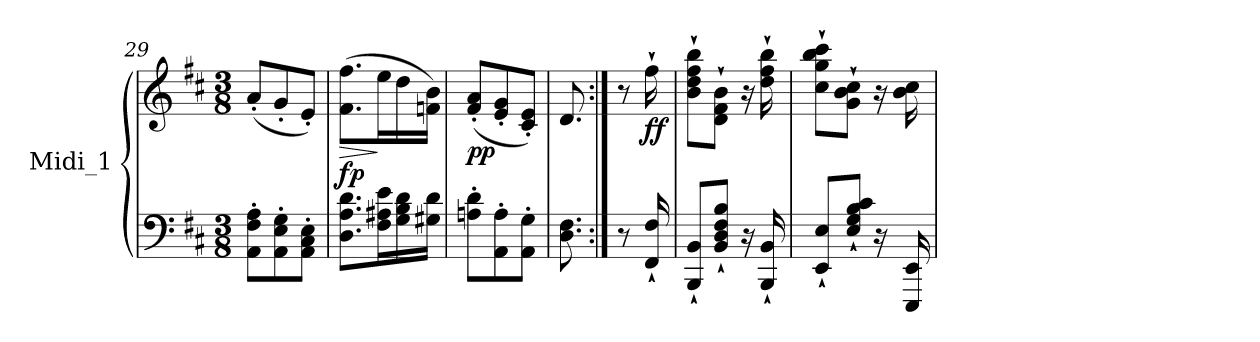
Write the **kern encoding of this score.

**kern	**kern	**dynam
*part1	*part1	*part1
*staff2	*staff1	*staff1/2
*I"Midi_1	*	*
*clefF4	*clefG2	*
*k[f#c#]	*k[f#c#]	*
*D:	*D:	*
*M3/8	*M3/8	*
=29	=29	=29
8AA\' 8F#\' 8A\'L	(<8a'/L	.
8AA\' 8E\' 8G\'	8g'/	.
8AA\' 8C#\' 8E\'J	8e'/J)	.
=30	=30	=30
!	!	!LO:HP:b
!	!	!LO:DY:n=1:a=2
8.D\ 8.A\ 8.d\L	(>8.f#\ 8.ff#\L	> fp
16F#\ 16A#X\ 16e\L	16ee\L	]
16G\ 16B\ 16d\	16dd\	.
16G#X\ 16d\JJ	16fn\ 16b\JJ)	.
=31	=31	=31
!	!	!LO:DY:b
8Ani\' 8d\'L	(<8f#i/' 8a/'L	pp
8AA\' 8A\'	8e/' 8g/'	.
8AA\' 8G\'J	8c#/' 8e/'J)	.
=32	=32	=32
8.D\ 8.F#\	8.d/	.
!!LO:LB:g=z
=33:|!	=33:|!	=33:|!
*^	*	*
8r	8ryy	8r	.
!	!	!	!LO:DY:b
16FF#/` 16F#/`	16ryy	16ff#`\	ff
*v	*v	*	*
=34	=34	=34
8BBB/` 8BB/`L	8b\` 8dd\` 8ff#\` 8bb\`L	.
8BB/` 8D/` 8F#/` 8B/`J	8d\` 8f#\` 8b\`J	.
16r	16r	.
16BBB/` 16BB/`	16dd\` 16ff#\` 16bb\`	.
=35	=35	=35
8EE/` 8E/`L	8cc#\` 8gg\` 8bb\` 8ccc#\`L	.
8E/` 8G/` 8B/` 8c#/`J	8g\` 8b\` 8cc#\`J	.
16r	16r	.
16EEE/ 16EE/	16b\ 16cc#\	.
=	=	=
*-	*-	*-
